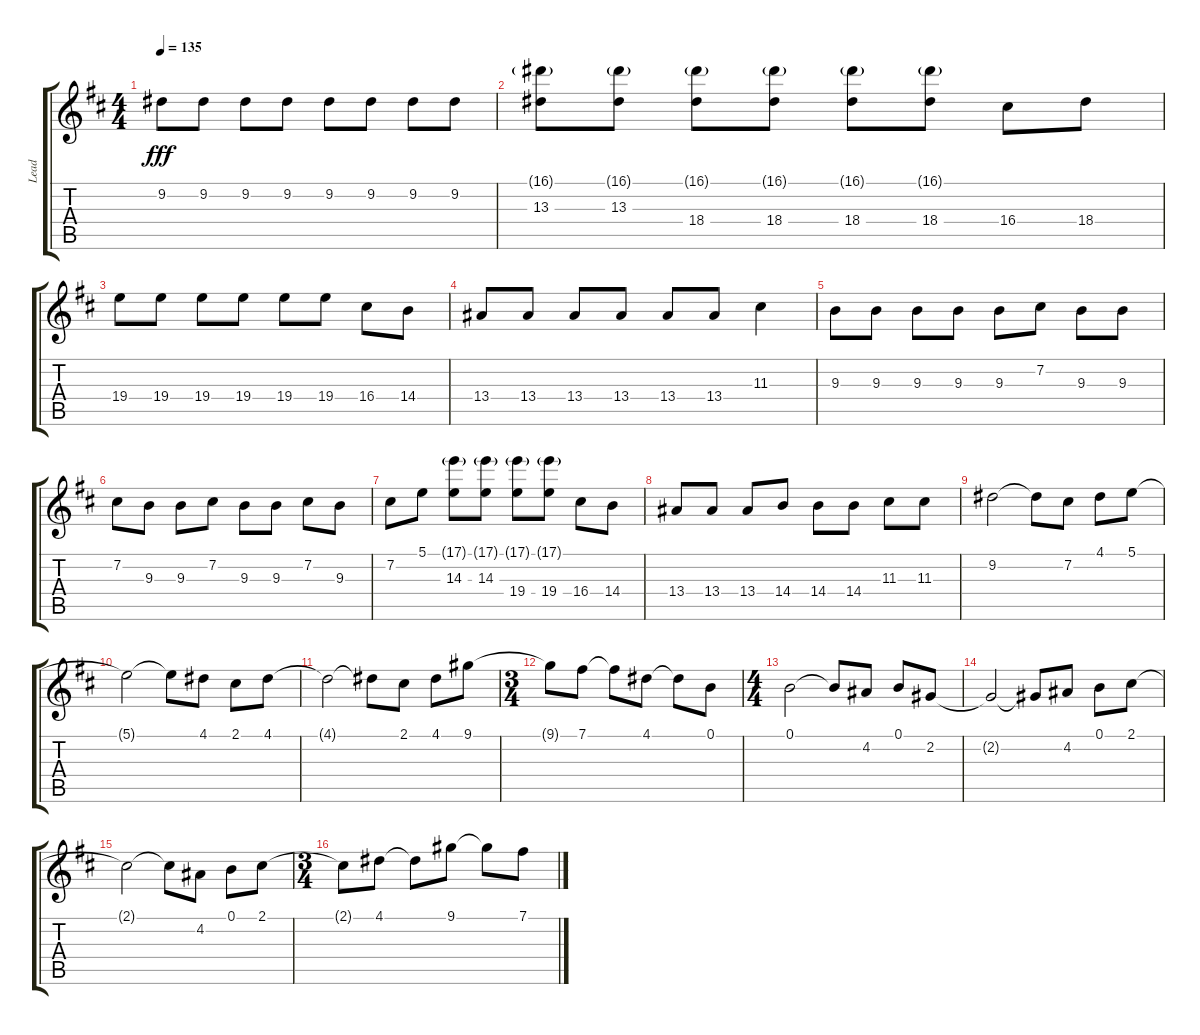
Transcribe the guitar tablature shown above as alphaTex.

\track ("Lead" "Lead") {instrument distortionguitar}
\staff {score tabs}
\tuning (B3 Gb3 D3 A2 E2 B1) {hide}
\ts (4 4)
\tempo 135
\clef g2
\ks d
9.2.8{dy fff} 9.2.8 9.2.8 9.2.8 9.2.8 9.2.8 9.2.8 9.2.8 |
(16.1{g} 13.3).8 (16.1{g} 13.3).8 (16.1{g} 18.4).8 (16.1{g} 18.4).8 (16.1{g} 18.4).8 (16.1{g} 18.4).8 16.4.8 18.4.8 |
19.4.8 19.4.8 19.4.8 19.4.8 19.4.8 19.4.8 16.4.8 14.4.8 |
13.4.8 13.4.8 13.4.8 13.4.8 13.4.8 13.4.8 11.3.4 |
9.3.8 9.3.8 9.3.8 9.3.8 9.3.8 7.2.8 9.3.8 9.3.8 |
7.2.8 9.3.8 9.3.8 7.2.8 9.3.8 9.3.8 7.2.8 9.3.8 |
7.2.8 5.1.8 (17.1{g} 14.3).8 (17.1{g} 14.3).8 (17.1{g} 19.4).8 (17.1{g} 19.4).8 16.4.8 14.4.8 |
13.4.8 13.4.8 13.4.8 14.4.8 14.4.8 14.4.8 11.3.8 11.3.8 |
9.2.2 9.2{t}.8 7.2.8 4.1.8 5.1.8 |
5.1{t}.2 5.1{t}.8 4.1.8 2.1.8 4.1.8 |
4.1{t}.2 4.1{t}.8 2.1.8 4.1.8 9.1.8 |
\ts (3 4)
9.1{t}.8 7.1.8 7.1{t}.8 4.1.8 4.1{t}.8 0.1.8 |
\ts (4 4)
0.1.2 0.1{t}.8 4.2.8 0.1.8 2.2.8 |
2.2{t}.2 2.2{t}.8 4.2.8 0.1.8 2.1.8 |
2.1{t}.2 2.1{t}.8 4.2.8 0.1.8 2.1.8 |
\ts (3 4)
2.1{t}.8 4.1.8 4.1{t}.8 9.1.8 9.1{t}.8 7.1.8
